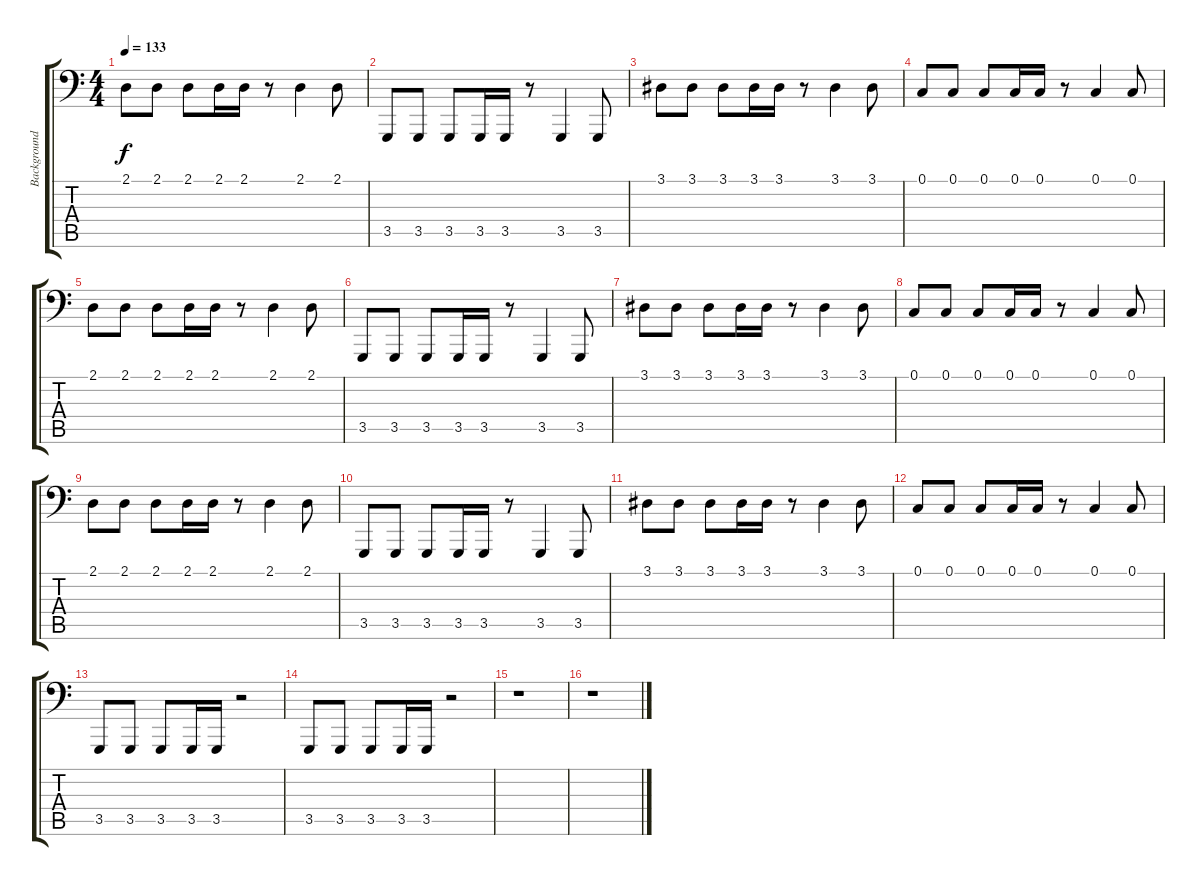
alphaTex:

\track ("Background (Keyboard)" "Background") {instrument lead2sawtooth}
\staff {score tabs}
\tuning (C3 G2 D2 A1 E1 B0) {hide}
\ts (4 4)
\tempo 133
\clef f4
\ks c
2.1.8{dy f} 2.1.8 2.1.8 2.1.16 2.1.16 r.8 2.1.4 2.1.8 |
3.5.8 3.5.8 3.5.8 3.5.16 3.5.16 r.8 3.5.4 3.5.8 |
3.1.8 3.1.8 3.1.8 3.1.16 3.1.16 r.8 3.1.4 3.1.8 |
0.1.8 0.1.8 0.1.8 0.1.16 0.1.16 r.8 0.1.4 0.1.8 |
2.1.8 2.1.8 2.1.8 2.1.16 2.1.16 r.8 2.1.4 2.1.8 |
3.5.8 3.5.8 3.5.8 3.5.16 3.5.16 r.8 3.5.4 3.5.8 |
3.1.8 3.1.8 3.1.8 3.1.16 3.1.16 r.8 3.1.4 3.1.8 |
0.1.8 0.1.8 0.1.8 0.1.16 0.1.16 r.8 0.1.4 0.1.8 |
2.1.8 2.1.8 2.1.8 2.1.16 2.1.16 r.8 2.1.4 2.1.8 |
3.5.8 3.5.8 3.5.8 3.5.16 3.5.16 r.8 3.5.4 3.5.8 |
3.1.8 3.1.8 3.1.8 3.1.16 3.1.16 r.8 3.1.4 3.1.8 |
0.1.8 0.1.8 0.1.8 0.1.16 0.1.16 r.8 0.1.4 0.1.8 |
3.5.8 3.5.8 3.5.8 3.5.16 3.5.16 r.2 |
3.5.8 3.5.8 3.5.8 3.5.16 3.5.16 r.2 |
r.1 |
r.1
